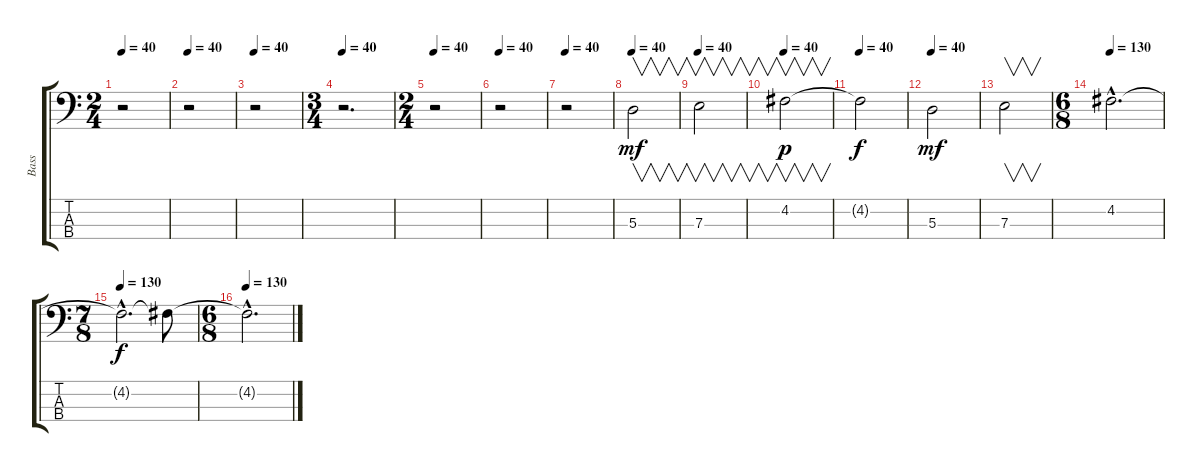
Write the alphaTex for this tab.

\track ("Bass" "Bass") {instrument electricbassfinger}
\staff {score tabs}
\tuning (G2 D2 A1 E1) {hide}
\ts (2 4)
\tempo 40
\clef f4
\ks c
r.2{dy mf} |
\tempo 40
r.2 |
\tempo 40
r.2 |
\ts (3 4)
\tempo 40
r.2{d} |
\ts (2 4)
\tempo 40
r.2 |
\tempo 40
r.2 |
\tempo 40
r.2 |
\tempo 40
5.3.2{v} |
\tempo 40
7.3.2{v} |
\tempo 40
4.2.2{v dy p} |
\tempo 40
4.2{t}.2{dy f} |
\tempo 40
5.3.2{dy mf} |
7.3.2{v} |
\ts (6 8)
\tempo 130
4.2{hac}.2{d} |
\ts (7 8)
\tempo 130
4.2{hac t}.2{d dy f} 4.2{t}.8 |
\ts (6 8)
\tempo 130
4.2{hac t}.2{d}
